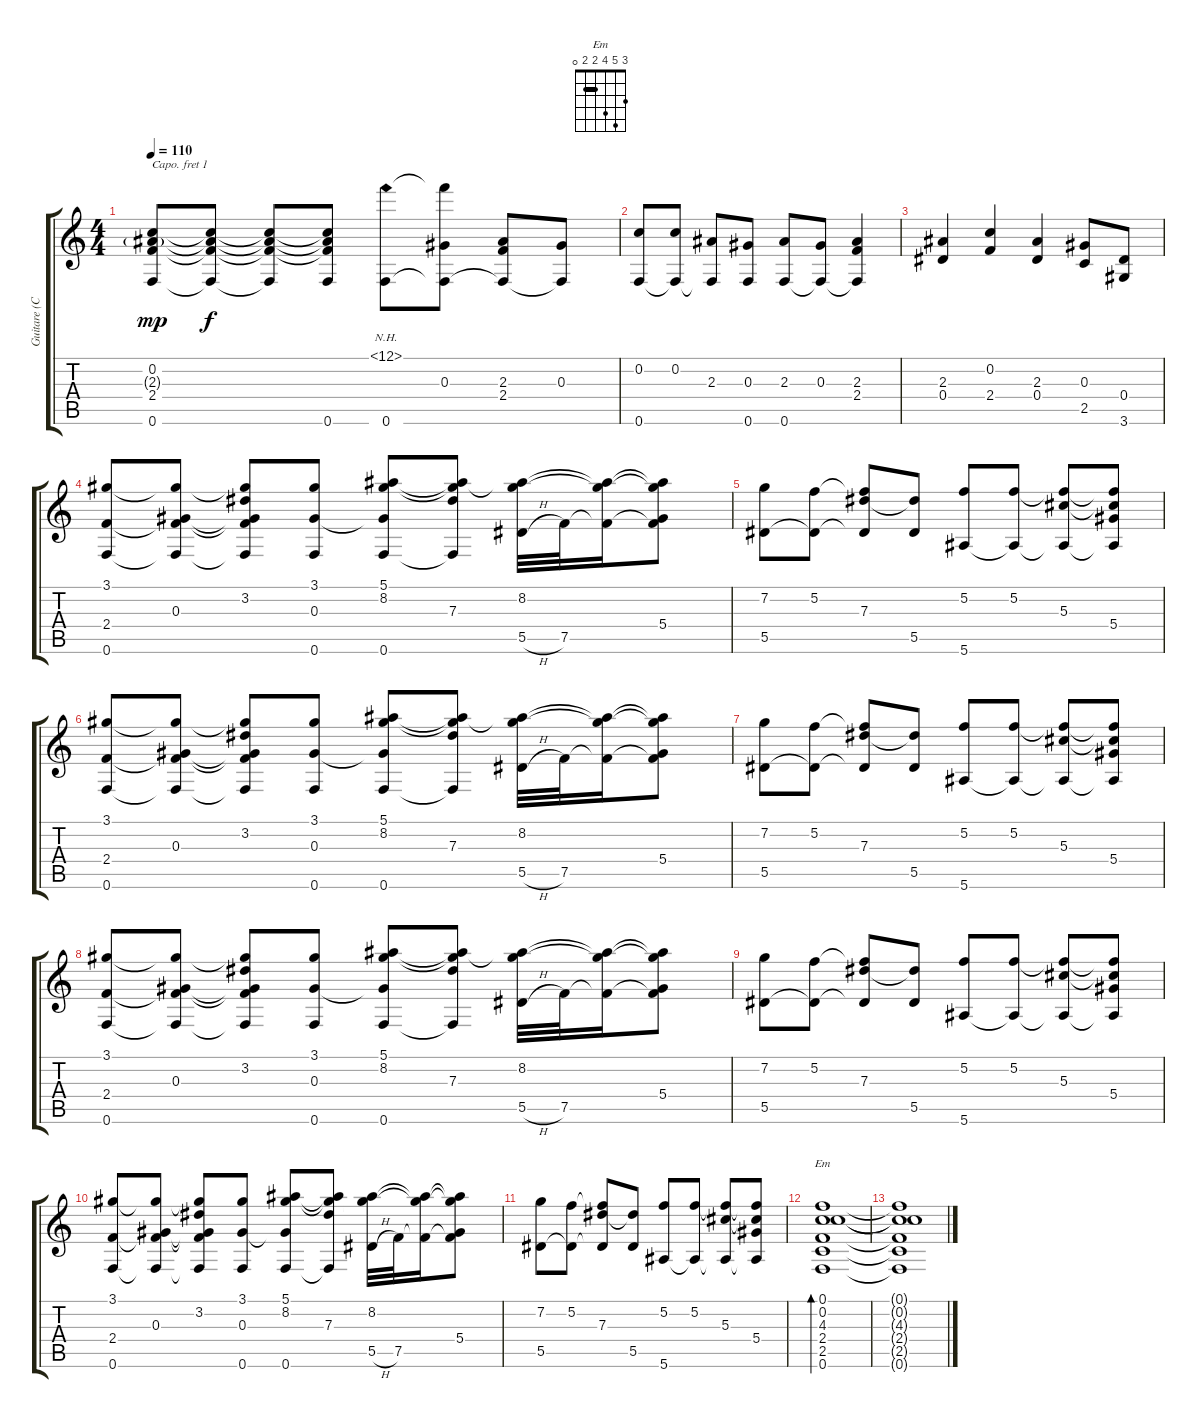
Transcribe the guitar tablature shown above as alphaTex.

\track ("Guitare (Capo 1ère Case)" "Guitare (C") {instrument acousticguitarnylon}
\staff {score tabs}
\capo 1
\tuning (E4 B3 G3 D3 A2 E2) {hide}
\chord ("Em" 3 5 4 2 2 0) {barre 2}
\ts (4 4)
\tempo 110
\clef g2
\ks c
(0.2 2.3{g} 2.4 0.6).8{dy mp} (0.2{t} 2.3{t} 2.4{t} 0.6{t}).8{dy f} (0.2{t} 2.3{t} 2.4{t} 0.6{t}).8 (0.2{t} 2.3{t} 2.4{t} 0.6).8 (12.1{nh} 0.6).8 (12.1{t} 0.3 0.6{t}).8 (2.3 2.4 0.6{t}).8 (0.3 0.6{t}).8 |
(0.2 0.6).8 (0.2 0.6{t}).8 (2.3 0.6{t}).8 (0.3 0.6).8 (2.3 0.6).8 (0.3 0.6{t}).8 (2.3 2.4 0.6{t}).4 |
(2.3 0.4).4 (0.2 2.4).4 (2.3 0.4).4 (0.3 2.5).8 (0.4 3.6).8 |
(3.1 2.4 0.6).8 (3.1{t} 0.3 2.4{t} 0.6{t}).8 (3.1{t} 3.2 0.3{t} 2.4{t} 0.6{t}).8 (3.1 0.3 0.6).8 (5.1 8.2 0.3{t} 0.6).8 (5.1{t} 8.2{t} 7.3 0.6{t}).8 (5.1{t} 8.2 5.5{h}).32 7.5.32 (5.1{t} 8.2{t} 7.5{t}).16 (5.1{t} 8.2{t} 5.4 7.5{t}).8 |
(7.2 5.5).8 (5.2 5.5{t}).8 (5.2{t} 7.3 5.5{t}).8 (7.3{t} 5.5).8 (5.2 5.6).8 (5.2 5.6{t}).8 (5.2{t} 5.3 5.6{t}).8 (5.2{t} 5.3{t} 5.4 5.6{t}).8 |
(3.1 2.4 0.6).8 (3.1{t} 0.3 2.4{t} 0.6{t}).8 (3.1{t} 3.2 0.3{t} 2.4{t} 0.6{t}).8 (3.1 0.3 0.6).8 (5.1 8.2 0.3{t} 0.6).8 (5.1{t} 8.2{t} 7.3 0.6{t}).8 (5.1{t} 8.2 5.5{h}).32 7.5.32 (5.1{t} 8.2{t} 7.5{t}).16 (5.1{t} 8.2{t} 5.4 7.5{t}).8 |
(7.2 5.5).8 (5.2 5.5{t}).8 (5.2{t} 7.3 5.5{t}).8 (7.3{t} 5.5).8 (5.2 5.6).8 (5.2 5.6{t}).8 (5.2{t} 5.3 5.6{t}).8 (5.2{t} 5.3{t} 5.4 5.6{t}).8 |
(3.1 2.4 0.6).8 (3.1{t} 0.3 2.4{t} 0.6{t}).8 (3.1{t} 3.2 0.3{t} 2.4{t} 0.6{t}).8 (3.1 0.3 0.6).8 (5.1 8.2 0.3{t} 0.6).8 (5.1{t} 8.2{t} 7.3 0.6{t}).8 (5.1{t} 8.2 5.5{h}).32 7.5.32 (5.1{t} 8.2{t} 7.5{t}).16 (5.1{t} 8.2{t} 5.4 7.5{t}).8 |
(7.2 5.5).8 (5.2 5.5{t}).8 (5.2{t} 7.3 5.5{t}).8 (7.3{t} 5.5).8 (5.2 5.6).8 (5.2 5.6{t}).8 (5.2{t} 5.3 5.6{t}).8 (5.2{t} 5.3{t} 5.4 5.6{t}).8 |
(3.1 2.4 0.6).8 (3.1{t} 0.3 2.4{t} 0.6{t}).8 (3.1{t} 3.2 0.3{t} 2.4{t} 0.6{t}).8 (3.1 0.3 0.6).8 (5.1 8.2 0.3{t} 0.6).8 (5.1{t} 8.2{t} 7.3 0.6{t}).8 (5.1{t} 8.2 5.5{h}).32 7.5.32 (5.1{t} 8.2{t} 7.5{t}).16 (5.1{t} 8.2{t} 5.4 7.5{t}).8 |
(7.2 5.5).8 (5.2 5.5{t}).8 (5.2{t} 7.3 5.5{t}).8 (7.3{t} 5.5).8 (5.2 5.6).8 (5.2 5.6{t}).8 (5.2{t} 5.3 5.6{t}).8 (5.2{t} 5.3{t} 5.4 5.6{t}).8 |
(0.1 0.2 4.3 2.4 2.5 0.6).1{bd 240 ch "Em"} |
(0.1{t} 0.2{t} 4.3{t} 2.4{t} 2.5{t} 0.6{t}).1
